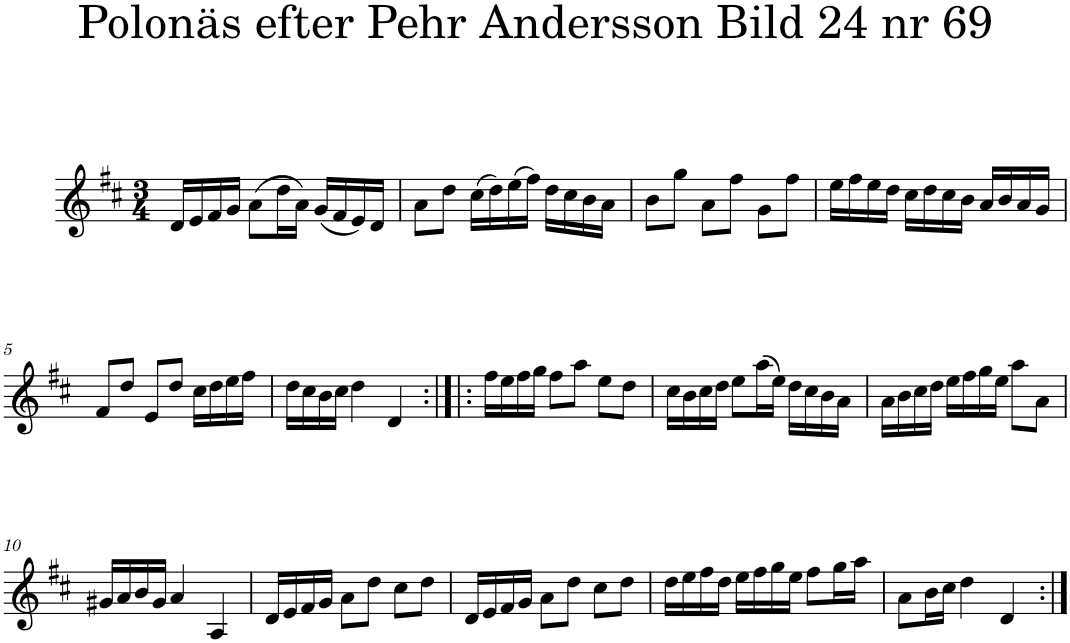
**kern
*part1
*staff1
*I"Piano
*I'Pno
*clefG2
*k[f#c#]
*D:
*M3/4
=1
16d/LL
16e/
16f#/
16g/JJ
(8a\L
16dd\L
16a\JJ)
(16g/LL
16f#/
16e/)
16d/JJ
=2
8a\L
8dd\J
(16cc#\LL
16dd\)
(16ee\
16ff#\JJ)
16dd\LL
16cc#\
16b\
16a\JJ
=3
8b\L
8gg\J
8a\L
8ff#\J
8g\L
8ff#\J
=4
16ee\LL
16ff#\
16ee\
16dd\JJ
16cc#\LL
16dd\
16cc#\
16b\JJ
16a/LL
16b/
16a/
16g/JJ
!!LO:LB:g=z
=5
8f#/L
8dd/J
8e/L
8dd/J
16cc#\LL
16dd\
16ee\
16ff#\JJ
=6
16dd\LL
16cc#\
16b\
16cc#\JJ
4dd\
4d/
=7:|!|:
16ff#\LL
16ee\
16ff#\
16gg\JJ
8ff#\L
8aa\J
8ee\L
8dd\J
=8
16cc#\LL
16b\
16cc#\
16dd\JJ
8ee\L
(16aa\L
16ee\JJ)
16dd\LL
16cc#\
16b\
16a\JJ
=9
16a\LL
16b\
16cc#\
16dd\JJ
16ee\LL
16ff#\
16gg\
16ee\JJ
8aa\L
8a\J
!!LO:LB:g=z
=10
16g#X/LL
16a/
16b/
16g#/JJ
4a/
4A/
=11
16d/LL
16e/
16f#/
16g/JJ
8a\L
8dd\J
8cc#\L
8dd\J
=12
16d/LL
16e/
16f#/
16g/JJ
8a\L
8dd\J
8cc#\L
8dd\J
=13
16dd\LL
16ee\
16ff#\
16dd\JJ
16ee\LL
16ff#\
16gg\
16ee\JJ
8ff#\L
16gg\L
16aa\JJ
=14
8a\L
16b\L
16cc#\JJ
4dd\
4d/
=:|!
*-
